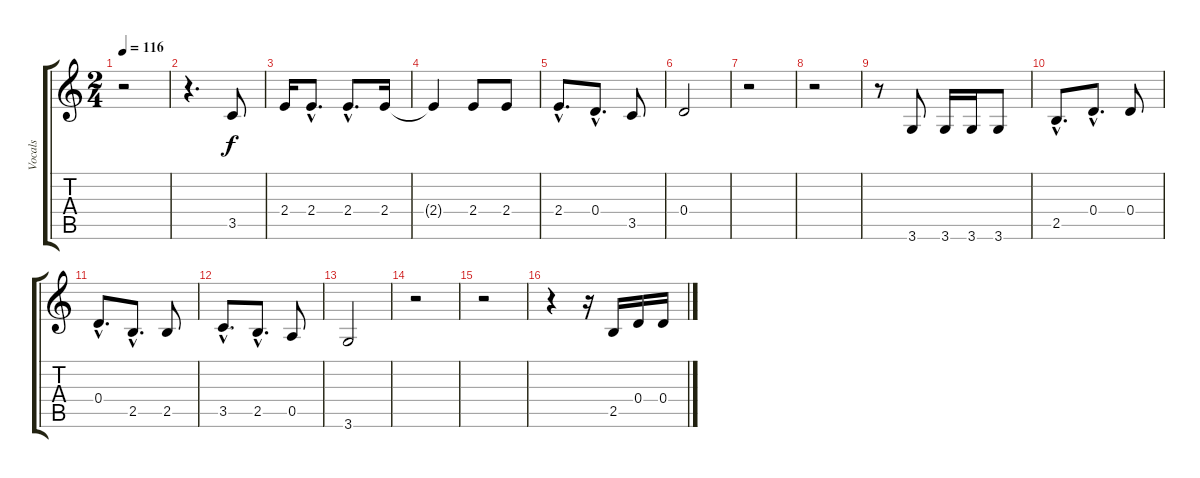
\track ("Vocals" "Vocals") {instrument acousticguitarsteel}
\staff {score tabs}
\tuning (E4 B3 G3 D3 A2 E2) {hide}
\ts (2 4)
\tempo 116
\clef g2
\ks c
r.2{dy f} |
r.4{d} 3.5.8 |
2.4.16 2.4{hac}.8{d} 2.4{hac}.8{d} 2.4.16 |
2.4{t}.4 2.4.8 2.4.8 |
2.4{hac}.8{d} 0.4{hac}.8{d} 3.5.8 |
0.4.2 |
r.2 |
r.2 |
r.8 3.6.8 3.6.16 3.6.16 3.6.8 |
2.5{hac}.8{d} 0.4{hac}.8{d} 0.4.8 |
0.4{hac}.8{d} 2.5{hac}.8{d} 2.5.8 |
3.5{hac}.8{d} 2.5{hac}.8{d} 0.5.8 |
3.6.2 |
r.2 |
r.2 |
r.4 r.16 2.5.16 0.4.16 0.4.16
